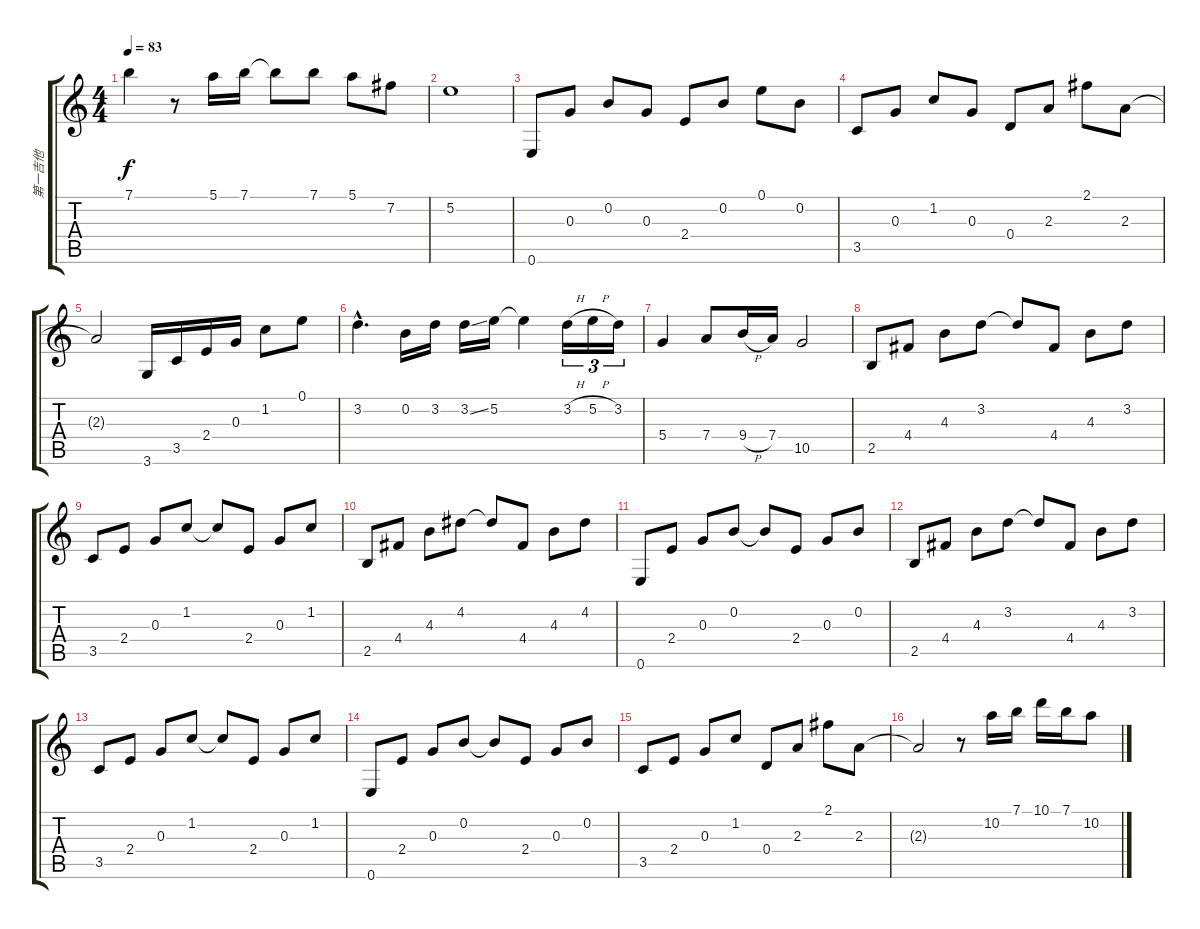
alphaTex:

\track ("第一吉他" "第一吉他") {instrument acousticguitarsteel}
\staff {score tabs}
\tuning (E4 B3 G3 D3 A2 E2) {hide}
\ts (4 4)
\tempo 83
\clef g2
\ks c
7.1{t}.4{dy f} r.8 5.1.16 7.1.16 7.1{t}.8 7.1.8 5.1.8 7.2.8 |
5.2.1 |
0.6.8 0.3.8 0.2.8 0.3.8 2.4.8 0.2.8 0.1.8 0.2.8 |
3.5.8 0.3.8 1.2.8 0.3.8 0.4.8 2.3.8 2.1.8 2.3.8 |
2.3{t}.2 3.6.16 3.5.16 2.4.16 0.3.16 1.2.8 0.1.8 |
3.2{hac}.4{d} 0.2.16 3.2.16 3.2{ss}.16 5.2.16 5.2{t}.4 3.2{h}.16{tu (3 2)} 5.2{h}.16{tu (3 2)} 3.2.16{tu (3 2)} |
5.4.4 7.4.8 9.4{h}.16 7.4.16 10.5.2 |
2.5.8 4.4.8 4.3.8 3.2.8 3.2{t}.8 4.4.8 4.3.8 3.2.8 |
3.5.8 2.4.8 0.3.8 1.2.8 1.2{t}.8 2.4.8 0.3.8 1.2.8 |
2.5.8 4.4.8 4.3.8 4.2.8 4.2{t}.8 4.4.8 4.3.8 4.2.8 |
0.6.8 2.4.8 0.3.8 0.2.8 0.2{t}.8 2.4.8 0.3.8 0.2.8 |
2.5.8 4.4.8 4.3.8 3.2.8 3.2{t}.8 4.4.8 4.3.8 3.2.8 |
3.5.8 2.4.8 0.3.8 1.2.8 1.2{t}.8 2.4.8 0.3.8 1.2.8 |
0.6.8 2.4.8 0.3.8 0.2.8 0.2{t}.8 2.4.8 0.3.8 0.2.8 |
3.5.8 2.4.8 0.3.8 1.2.8 0.4.8 2.3.8 2.1.8 2.3.8 |
2.3{t}.2 r.8 10.2.16 7.1.16 10.1.16 7.1.16 10.2.8
